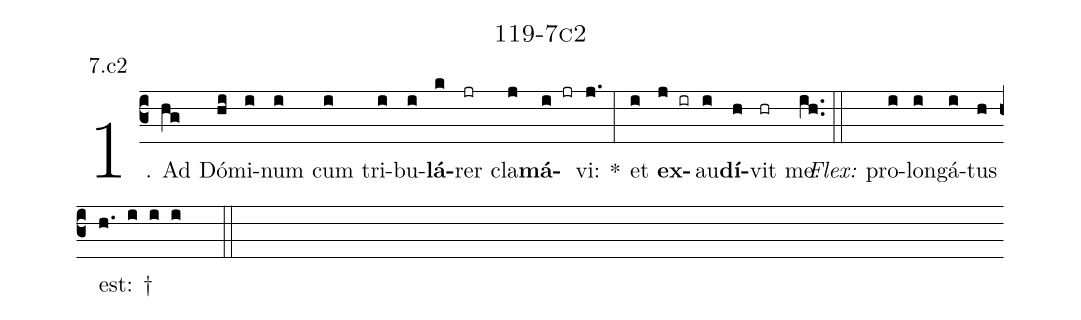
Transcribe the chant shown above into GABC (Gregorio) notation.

name: 119-7c2;
annotation: 7.c2;
%%
(c3)1. Ad(hg) Dó(hi)mi(i)num(i) cum(i) tri(i)bu(i)<b>lá</b>(k)rer(jr) cla(j)<b>má</b>(i jr)vi:(j.) *(:) et(i) <b>ex</b>(j ir)au(i)<b>dí</b>(h)vit(hr) me.(ih..) (::)
<i>Flex:</i>()  pro(i)lon(i)gá(i)tus(h) est: †(h. i i i  ::)
